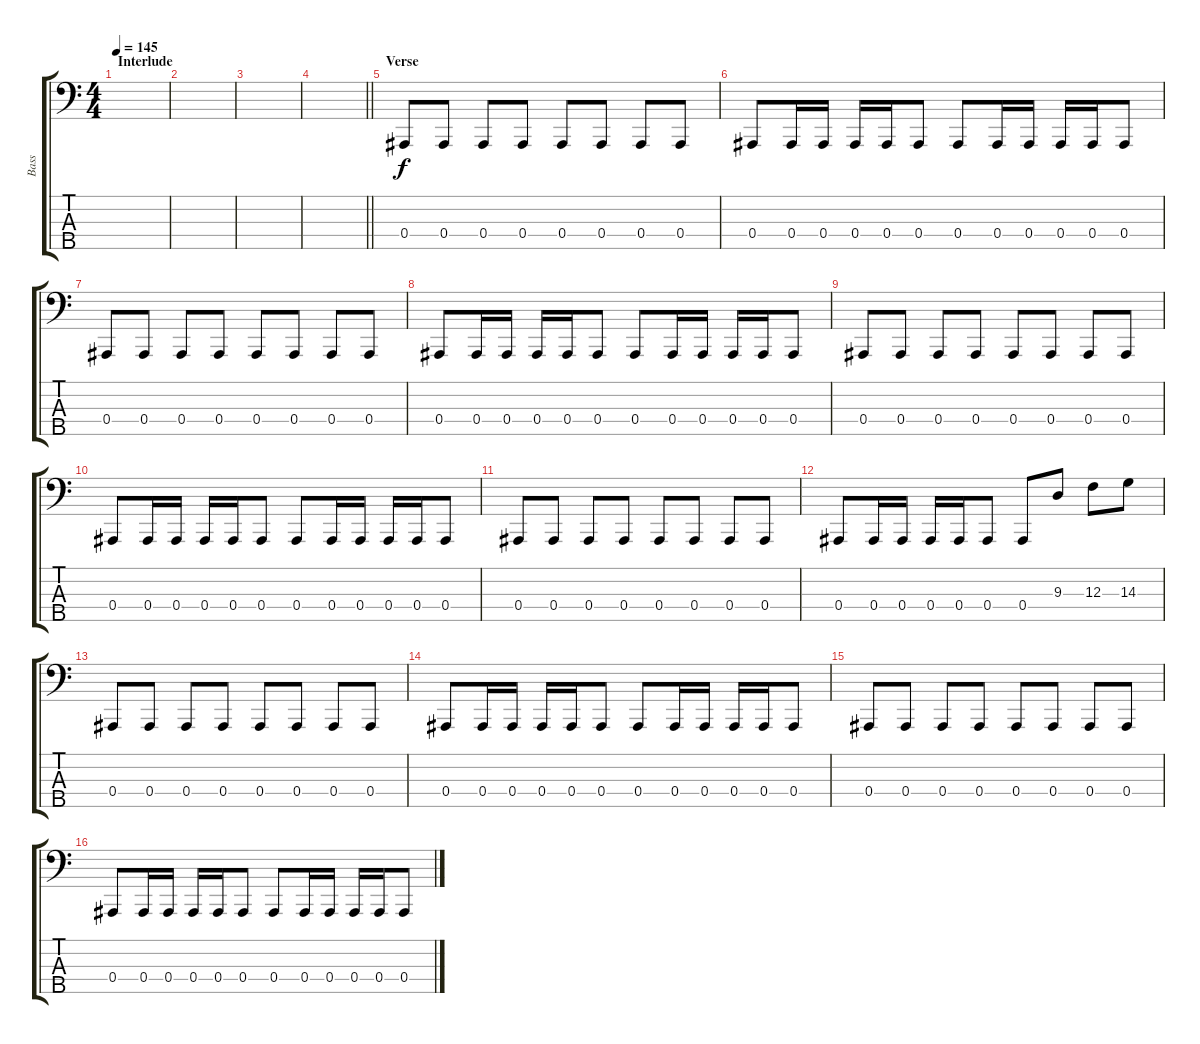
\track ("Bass" "Bass") {instrument electricbassfinger}
\staff {score tabs}
\tuning (Eb2 Bb1 F1 Bb0 G0) {hide}
\ts (4 4)
\section ("" "Interlude")
\tempo 145
\clef f4
\ks c
|
|
|
\barLineRight lightlight
|
\section ("" "Verse")
0.4.8 0.4.8 0.4.8 0.4.8 0.4.8 0.4.8 0.4.8 0.4.8 |
0.4.8 0.4.16 0.4.16 0.4.16 0.4.16 0.4.8 0.4.8 0.4.16 0.4.16 0.4.16 0.4.16 0.4.8 |
0.4.8 0.4.8 0.4.8 0.4.8 0.4.8 0.4.8 0.4.8 0.4.8 |
0.4.8 0.4.16 0.4.16 0.4.16 0.4.16 0.4.8 0.4.8 0.4.16 0.4.16 0.4.16 0.4.16 0.4.8 |
0.4.8 0.4.8 0.4.8 0.4.8 0.4.8 0.4.8 0.4.8 0.4.8 |
0.4.8 0.4.16 0.4.16 0.4.16 0.4.16 0.4.8 0.4.8 0.4.16 0.4.16 0.4.16 0.4.16 0.4.8 |
0.4.8 0.4.8 0.4.8 0.4.8 0.4.8 0.4.8 0.4.8 0.4.8 |
0.4.8 0.4.16 0.4.16 0.4.16 0.4.16 0.4.8 0.4.8 9.3.8 12.3.8 14.3.8 |
0.4.8 0.4.8 0.4.8 0.4.8 0.4.8 0.4.8 0.4.8 0.4.8 |
0.4.8 0.4.16 0.4.16 0.4.16 0.4.16 0.4.8 0.4.8 0.4.16 0.4.16 0.4.16 0.4.16 0.4.8 |
0.4.8 0.4.8 0.4.8 0.4.8 0.4.8 0.4.8 0.4.8 0.4.8 |
0.4.8 0.4.16 0.4.16 0.4.16 0.4.16 0.4.8 0.4.8 0.4.16 0.4.16 0.4.16 0.4.16 0.4.8
